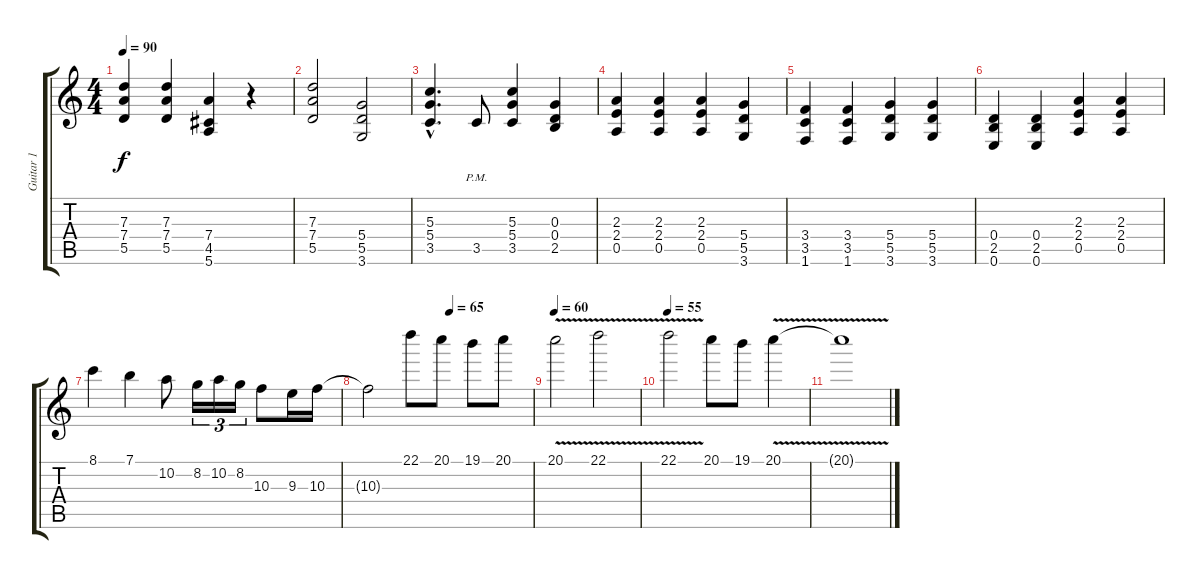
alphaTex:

\track ("Guitar 1" "Guitar 1") {instrument distortionguitar}
\staff {score tabs}
\tuning (E4 B3 G3 D3 A2 E2) {hide}
\ts (4 4)
\tempo 90
\clef g2
\ks c
(7.3 7.4 5.5).4{dy f} (7.3 7.4 5.5).4 (7.4 4.5 5.6).4 r.4 |
(7.3 7.4 5.5).2 (5.4 5.5 3.6).2 |
(5.3{hac} 5.4{hac} 3.5{hac}).4{d} 3.5{pm}.8 (5.3 5.4 3.5).4 (0.3 0.4 2.5).4 |
(2.3 2.4 0.5).4 (2.3 2.4 0.5).4 (2.3 2.4 0.5).4 (5.4 5.5 3.6).4 |
(3.4 3.5 1.6).4 (3.4 3.5 1.6).4 (5.4 5.5 3.6).4 (5.4 5.5 3.6).4 |
(0.4 2.5 0.6).4 (0.4 2.5 0.6).4 (2.3 2.4 0.5).4 (2.3 2.4 0.5).4 |
8.1.4 7.1.4 10.2.8 8.2.16{tu (3 2)} 10.2.16{tu (3 2)} 8.2.16{tu (3 2)} 10.3.8 9.3.16 10.3.16 |
\tempo (65 0.5)
10.3{t}.2 22.1.8 20.1.8 19.1.8 20.1.8 |
\tempo 60
20.1{v}.2 22.1{v}.2 |
\tempo 55
22.1{v}.2 20.1.8 19.1.8 20.1{v}.4 |
20.1{t}.1
